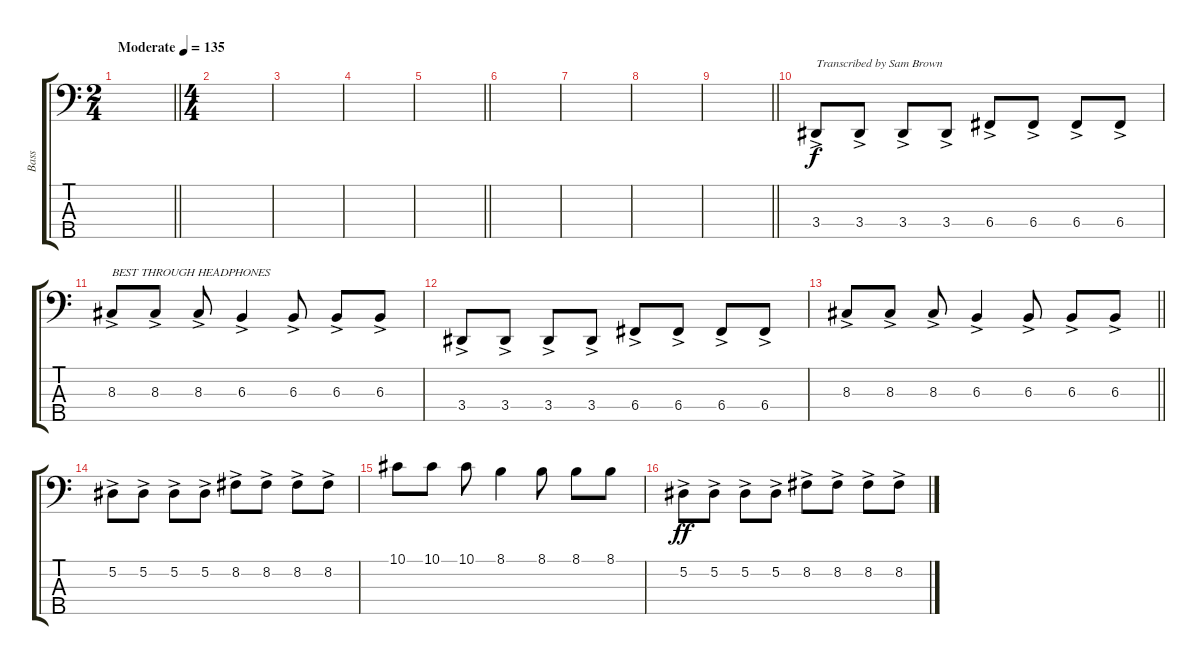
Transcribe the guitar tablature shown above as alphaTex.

\track ("Bass" "Bass") {instrument electricbassfinger}
\staff {score tabs}
\tuning (Eb2 Bb1 F1 C1 G0) {hide}
\ts (2 4)
\tempo (135 "Moderate")
\clef f4
\barLineRight lightlight
\ks c
|
\ts (4 4)
\section ("" "")
|
|
|
\barLineRight lightlight
|
\section ("" "")
|
|
|
\barLineRight lightlight
|
\section ("" "")
3.4{ac}.8{txt "Transcribed by Sam Brown"} 3.4{ac}.8 3.4{ac}.8 3.4{ac}.8 6.4{ac}.8 6.4{ac}.8 6.4{ac}.8 6.4{ac}.8 |
8.3{ac}.8{txt "BEST THROUGH HEADPHONES"} 8.3{ac}.8 8.3{ac}.8 6.3{ac}.4 6.3{ac}.8 6.3{ac}.8 6.3{ac}.8 |
3.4{ac}.8 3.4{ac}.8 3.4{ac}.8 3.4{ac}.8 6.4{ac}.8 6.4{ac}.8 6.4{ac}.8 6.4{ac}.8 |
\barLineRight lightlight
8.3{ac}.8 8.3{ac}.8 8.3{ac}.8 6.3{ac}.4 6.3{ac}.8 6.3{ac}.8 6.3{ac}.8 |
\section ("" "")
5.2{ac}.8 5.2{ac}.8 5.2{ac}.8 5.2{ac}.8 8.2{ac}.8 8.2{ac}.8 8.2{ac}.8 8.2{ac}.8 |
10.1.8{dy f} 10.1.8 10.1.8 8.1.4 8.1.8 8.1.8 8.1.8 |
5.2{ac}.8{dy ff} 5.2{ac}.8 5.2{ac}.8 5.2{ac}.8 8.2{ac}.8 8.2{ac}.8 8.2{ac}.8 8.2{ac}.8
